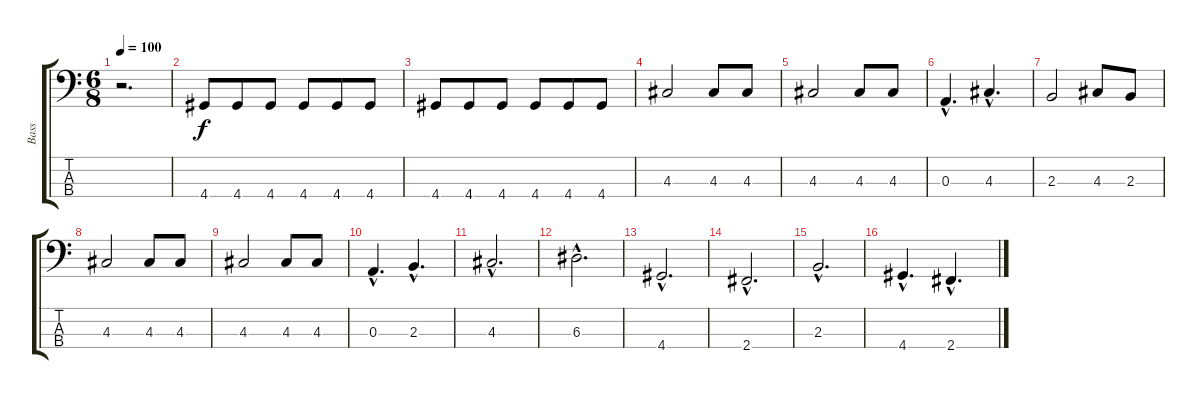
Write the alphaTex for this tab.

\track ("Bass" "Bass") {instrument electricbasspick}
\staff {score tabs}
\tuning (G2 D2 A1 E1) {hide}
\ts (6 8)
\tempo 100
\clef f4
\ks c
r.2{d dy f} |
4.4.8 4.4.8 4.4.8 4.4.8 4.4.8 4.4.8 |
4.4.8 4.4.8 4.4.8 4.4.8 4.4.8 4.4.8 |
4.3.2 4.3.8 4.3.8 |
4.3.2 4.3.8 4.3.8 |
0.3{hac}.4{d} 4.3{hac}.4{d} |
2.3.2 4.3.8 2.3.8 |
4.3.2 4.3.8 4.3.8 |
4.3.2 4.3.8 4.3.8 |
0.3{hac}.4{d} 2.3{hac}.4{d} |
4.3{hac}.2{d} |
6.3{hac}.2{d} |
4.4{hac}.2{d} |
2.4{hac}.2{d} |
2.3{hac}.2{d} |
4.4{hac}.4{d} 2.4{hac}.4{d}
